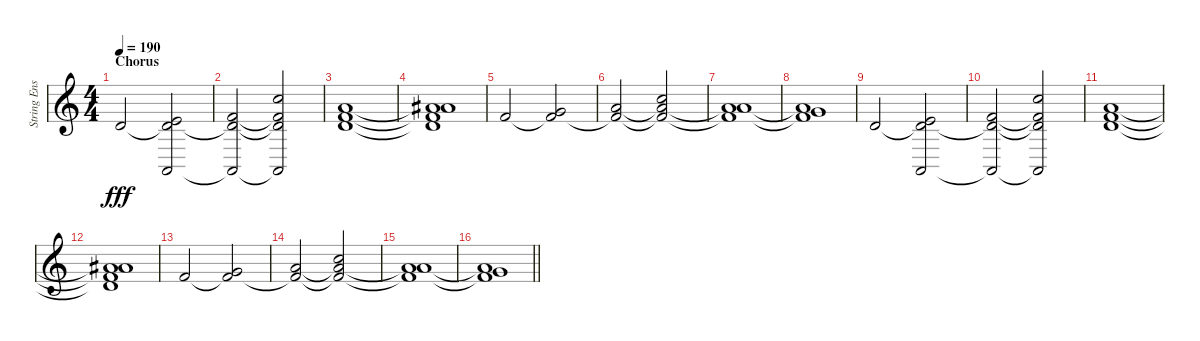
\track ("String Ensemble" "String Ens") {instrument stringensemble1}
\staff {score}
\tuning (E4 B3 G3 D3 A2 D2) {hide}
\ts (4 4)
\section ("" "Chorus")
\tempo 190
\clef g2
\ks c
7.3.2{dy fff} (5.2 7.3{t} 0.5).2 |
(6.2 7.3{t} 0.5{t}).2 (8.1 6.2{t} 7.3{t} 0.5{t}).2 |
(10.2 10.3 12.4).1 |
(6.1 10.2{t} 10.3{t} 12.4{t}).1 |
10.3.2 (8.2 10.3{t}).2 |
(10.2 10.3{t}).2 (8.1 10.2{t} 10.3{t}).2 |
(5.1 10.2{t} 10.3{t}).1 |
(3.1 10.2{t} 10.3{t}).1 |
7.3.2 (5.2 7.3{t} 0.5).2 |
(6.2 7.3{t} 0.5{t}).2 (8.1 6.2{t} 7.3{t} 0.5{t}).2 |
(10.2 10.3 12.4).1 |
(6.1 10.2{t} 10.3{t} 12.4{t}).1 |
10.3.2 (8.2 10.3{t}).2 |
(10.2 10.3{t}).2 (8.1 10.2{t} 10.3{t}).2 |
(5.1 10.2{t} 10.3{t}).1 |
\barLineRight lightlight
(3.1 10.2{t} 10.3{t}).1
